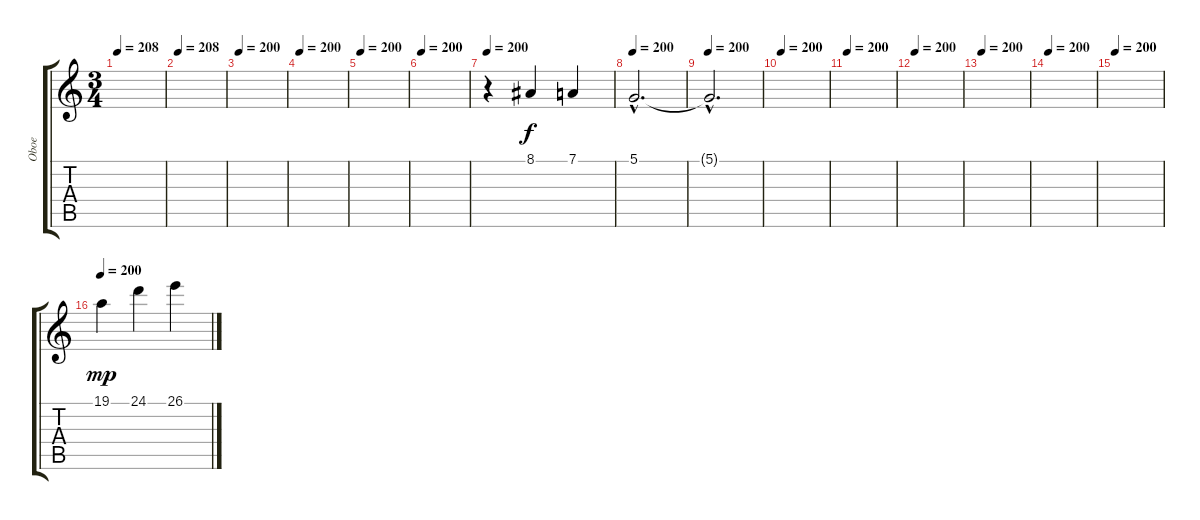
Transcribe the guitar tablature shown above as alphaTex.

\track ("Oboe" "Oboe") {instrument oboe}
\staff {score tabs}
\tuning (D4 A3 F3 C3 G2 D2) {hide}
\ts (3 4)
\tempo 208
\clef g2
\ks c
|
\tempo 208
|
\tempo 200
|
\tempo 200
|
\tempo 200
|
\tempo 200
|
\tempo 200
r.4{instrument frenchhorn} 8.1.4 7.1.4 |
\tempo 200
5.1{hac}.2{d} |
\tempo 200
5.1{hac t}.2{d} |
\tempo 200
|
\tempo 200
|
\tempo 200
|
\tempo 200
|
\tempo 200
|
\tempo 200
|
\tempo 200
19.1.4{dy mp instrument pad1newage} 24.1.4 26.1.4
